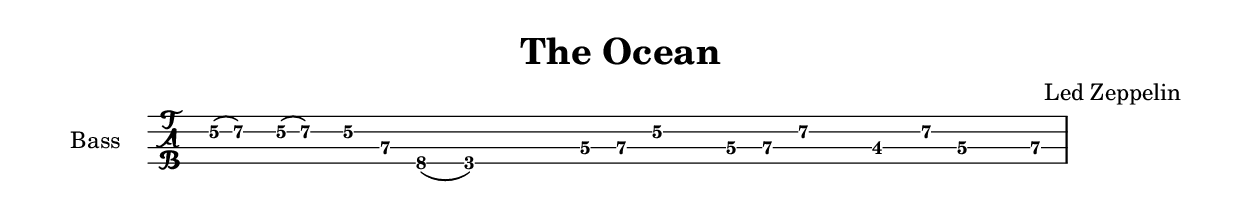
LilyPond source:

\version "2.22.1"

\book {
  \header{
  title = "The Ocean"
  composer = "Led Zeppelin"
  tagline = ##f
  }

  \score {
    \new TabStaff {
      \set TabStaff.instrumentName = #"Bass "
      \set TabStaff.shortInstrumentName = #"B "
      \set Staff.stringTunings = #bass-tuning
      \relative c {
      \time 15/8
      g32\2( a16.\2) g32\2( a16.\2) g16\2 e\3 c8\4 ( g\4) r4.
      d'16\3 e\3 g\2 r d\3 e\3 a\2 r cis,8\3 a'16\2 d,\3 r e\3 |
      }
    }
  }
}
